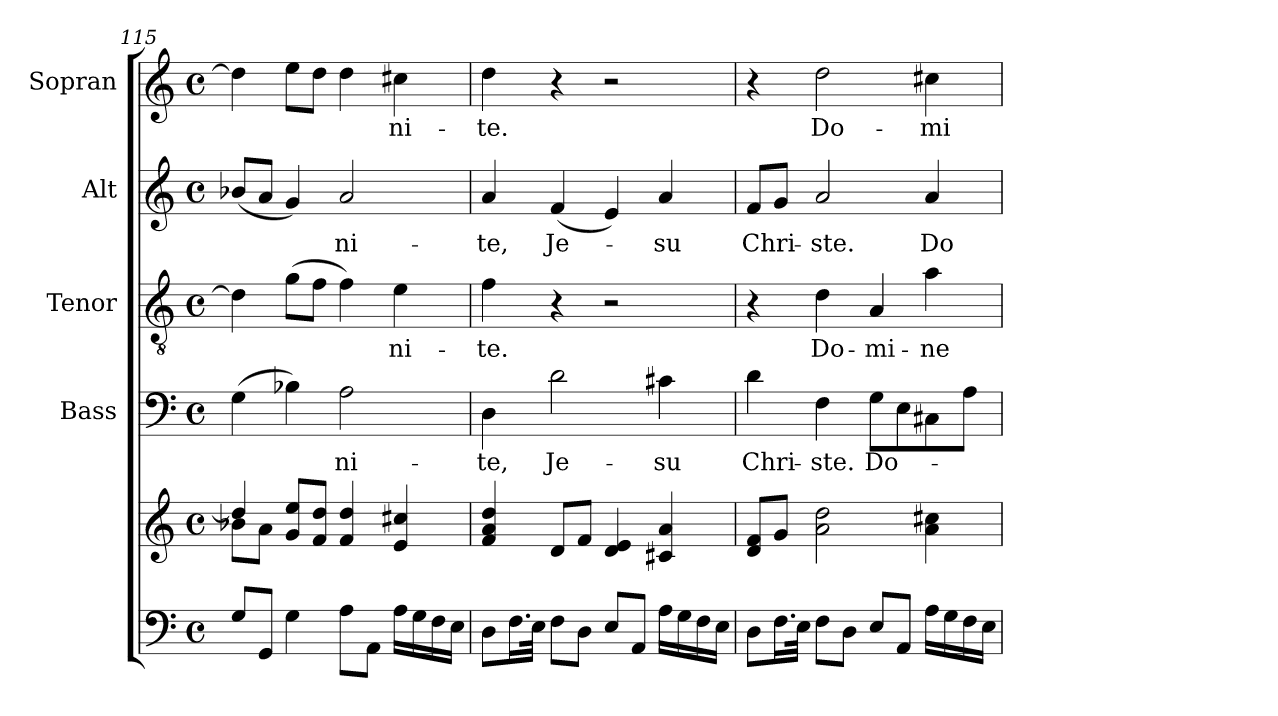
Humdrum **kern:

**kern	**kern	**kern	**text	**kern	**text	**kern	**text	**kern	**text
*part5	*part5	*part4	*part4	*part3	*part3	*part2	*part2	*part1	*part1
*staff6	*staff5	*staff4	*staff4	*staff3	*staff3	*staff2	*staff2	*staff1	*staff1
*	*	*I"Bass	*	*I"Tenor	*	*I"Alt	*	*I"Sopran	*
*	*	*I'B.	*	*I'T.	*	*I'A.	*	*I'S.	*
*clefF4	*clefG2	*clefF4	*	*clefGv2	*	*clefG2	*	*clefG2	*
*k[]	*k[]	*k[]	*	*k[]	*	*k[]	*	*k[]	*
*C:	*C:	*C:	*	*C:	*	*C:	*	*C:	*
*M4/4	*M4/4	*M4/4	*	*M4/4	*	*M4/4	*	*M4/4	*
*met(c)	*met(c)	*met(c)	*	*met(c)	*	*met(c)	*	*met(c)	*
=115	=115	=115	=115	=115	=115	=115	=115	=115	=115
*	*^	*	*	*	*	*	*	*	*
8G/L	4dd/]	8b-X\L	(>4G\	.	4d\]	.	(<8b-X/L	.	4dd\]	.
8GG/J	.	8a\J	.	.	.	.	8a/J	.	.	.
4G\	8g/ 8ee/L	2.ryy	4B-X\)	.	(>8g\L	.	4g/)	.	8ee\L	.
.	8f/ 8dd/J	.	.	.	8f\J	.	.	.	8dd\J	.
!	!	!	!	!LO:LY:b	!	!	!	!LO:LY:b	!	!
8A\L	4f/ 4dd/	.	2A\	-ni-	4f\)	.	2a/	-ni-	4dd\	.
8AA\J	.	.	.	.	.	.	.	.	.	.
!	!	!	!	!	!	!LO:LY:b	!	!	!	!LO:LY:b
16A\LL	4e/ 4cc#X/	.	.	.	4e\	-ni-	.	.	4cc#X\	-ni-
16G\	.	.	.	.	.	.	.	.	.	.
16F\	.	.	.	.	.	.	.	.	.	.
16E\JJ	.	.	.	.	.	.	.	.	.	.
*	*v	*v	*	*	*	*	*	*	*	*
=116	=116	=116	=116	=116	=116	=116	=116	=116	=116
!	!	!	!LO:LY:b	!	!LO:LY:b	!	!LO:LY:b	!	!LO:LY:b
8D\L	4f/ 4a/ 4dd/	4D\	-te,	4f\	-te.	4a/	-te,	4dd\	-te.
16.F\L	.	.	.	.	.	.	.	.	.
32E\JJk	.	.	.	.	.	.	.	.	.
!	!	!	!LO:LY:b	!	!	!	!LO:LY:b	!	!
8F\L	8d/L	2d\	Je-	4r	.	(<4f/	Je-	4r	.
8D\J	8f/J	.	.	.	.	.	.	.	.
8E/L	4d/ 4e/	.	.	2r	.	4e/)	.	2r	.
8AA/J	.	.	.	.	.	.	.	.	.
!	!	!	!LO:LY:b	!	!	!	!LO:LY:b	!	!
16A\LL	4c#X/ 4a/	4c#X\	-su	.	.	4a/	-su	.	.
16G\	.	.	.	.	.	.	.	.	.
16F\	.	.	.	.	.	.	.	.	.
16E\JJ	.	.	.	.	.	.	.	.	.
!!LO:PB:g=z
=117	=117	=117	=117	=117	=117	=117	=117	=117	=117
!	!	!	!LO:LY:b	!	!	!	!LO:LY:b	!	!
8D\L	8d/ 8f/L	4d\	Chri-	4r	.	8f/L	Chri-	4r	.
16.F\L	8g/J	.	.	.	.	8g/J	.	.	.
32E\JJk	.	.	.	.	.	.	.	.	.
!	!	!	!LO:LY:b	!	!LO:LY:b	!	!LO:LY:b	!	!LO:LY:b
8F\L	2a\ 2dd\	4F\	-ste.	4d\	Do-	2a/	-ste.	2dd\	Do-
8D\J	.	.	.	.	.	.	.	.	.
!	!	!	!LO:LY:b	!	!LO:LY:b	!	!	!	!
8E/L	.	8G\L	Do-	4A/	-mi-	.	.	.	.
8AA/J	.	8E\	.	.	.	.	.	.	.
!	!	!	!	!	!LO:LY:b	!	!LO:LY:b	!	!LO:LY:b
16A\LL	4a\ 4cc#X\	8C#X\	.	4a\	-ne	4a/	Do-	4cc#X\	-mi-
16G\	.	.	.	.	.	.	.	.	.
16F\	.	8A\J	.	.	.	.	.	.	.
16E\JJ	.	.	.	.	.	.	.	.	.
=	=	=	=	=	=	=	=	=	=
*-	*-	*-	*-	*-	*-	*-	*-	*-	*-
